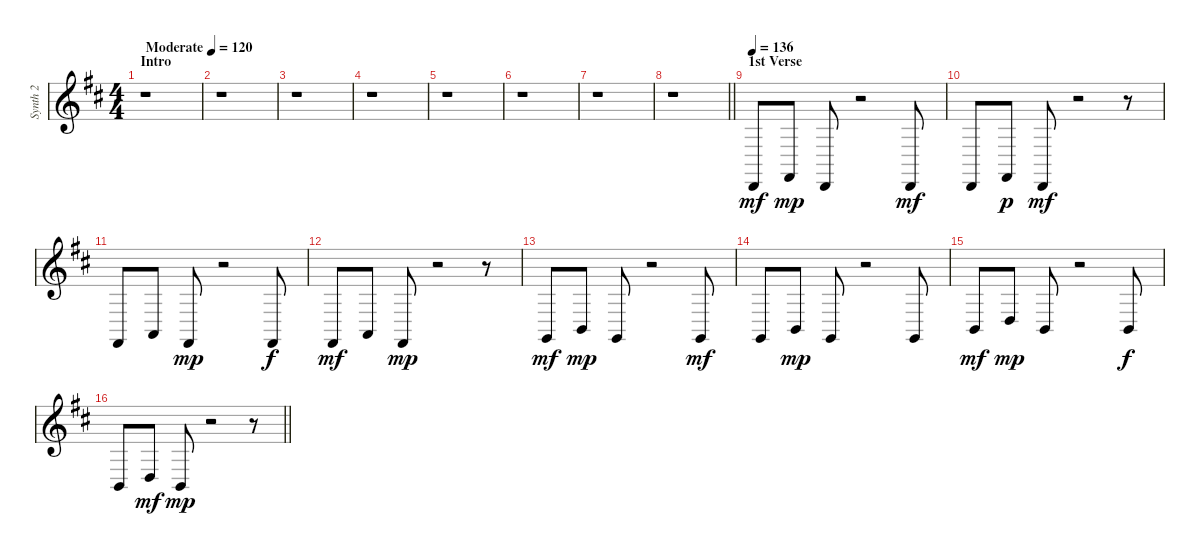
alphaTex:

\track ("Synth 2" "Synth 2") {instrument pad3polysynth}
\staff {score}
\tuning (E4 B3 G3 D3 A2 D2) {hide}
\ts (4 4)
\section ("" "Intro")
\tempo (120 "Moderate")
\clef g2
\ks bminor
r.1{dy mf instrument pad3polysynth} |
r.1 |
r.1 |
r.1 |
r.1 |
r.1 |
r.1 |
\barLineRight lightlight
r.1 |
\section ("" "1st Verse")
\tempo 136
0.6.8 4.6.8{dy mp} 0.6.8 r.2 0.6.8{dy mf} |
0.6.8 4.6.8{dy p} 0.6.8{dy mf} r.2 r.8 |
4.6.8 0.5.8 4.6.8{dy mp} r.2 4.6.8{dy f} |
4.6.8{dy mf} 0.5.8 4.6.8{dy mp} r.2 r.8 |
5.6.8{dy mf} 2.5.8{dy mp} 5.6.8 r.2 5.6.8{dy mf} |
5.6.8 2.5.8{dy mp} 5.6.8 r.2 5.6.8 |
2.5.8{dy mf} 0.4.8{dy mp} 2.5.8 r.2 2.5.8{dy f} |
\barLineRight lightlight
2.5.8 0.4.8{dy mf} 2.5.8{dy mp} r.2 r.8
